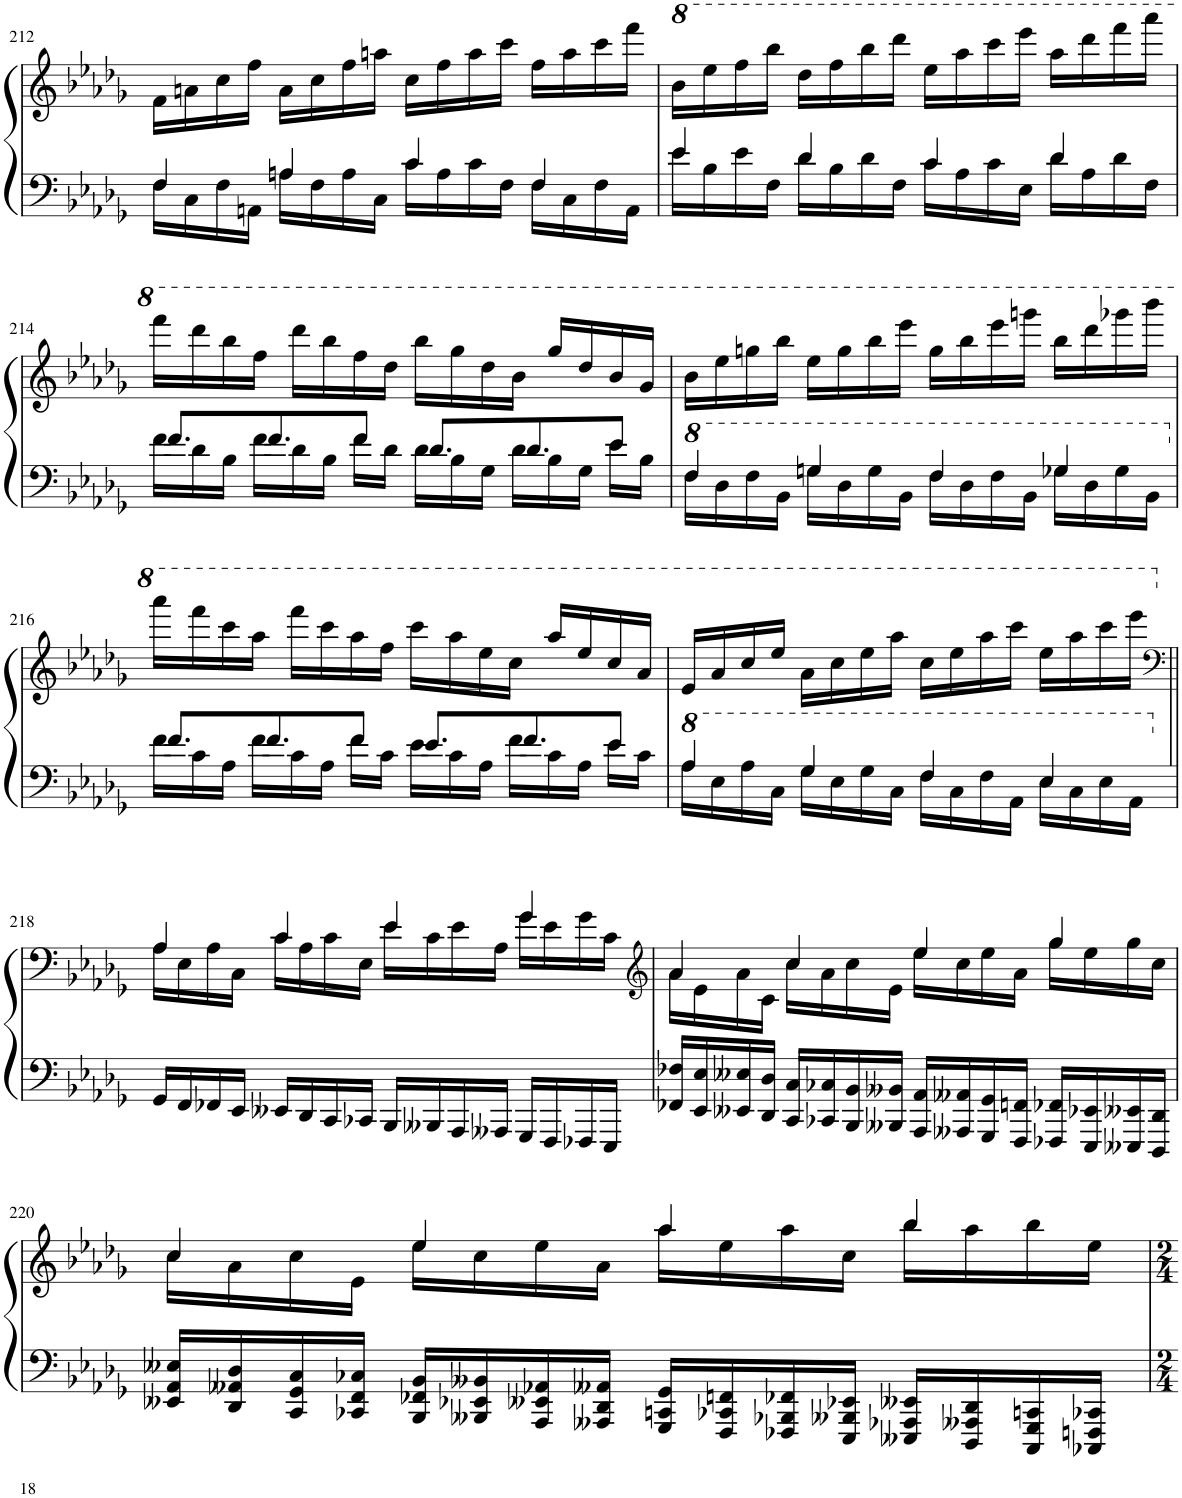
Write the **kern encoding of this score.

**kern	**kern
*part1	*part1
*staff2	*staff1
*I"Piano	*
*I'Pno.	*
!!LO:PB:g=z
*clefF4	*clefG2
*k[b-e-a-d-g-]	*k[b-e-a-d-g-]
*M4/4	*M4/4
=212	=212
*^	*
4F/	16F\LL	16f\LL
.	16C\	16an\
.	16F\	16cc\
.	16AAn\JJ	16ff\JJ
4An/	16A\LL	16a\LL
.	16F\	16cc\
.	16A\	16ff\
.	16C\JJ	16aan\JJ
4c/	16c\LL	16cc\LL
.	16A\	16ff\
.	16c\	16aa\
.	16F\JJ	16ccc\JJ
4F/	16F\LL	16ff\LL
.	16C\	16aa\
.	16F\	16ccc\
.	16AA\JJ	16fff\JJ
=213	=213	=213
*	*	*8va
4e-/	16e-\LL	16bb-\LL
.	16B-\	16eee-\
.	16e-\	16fff\
.	16F\JJ	16bbb-\JJ
4d-/	16d-\LL	16ddd-\LL
.	16B-\	16fff\
.	16d-\	16bbb-\
.	16F\JJ	16dddd-\JJ
4c/	16c\LL	16eee-\LL
.	16A-\	16aaa-\
.	16c\	16cccc\
.	16E-\JJ	16eeee-\JJ
4d-/	16d-\LL	16aaa-\LL
.	16A-\	16dddd-\
.	16d-\	16ffff\
.	16F\JJ	16aaaa-\JJ
!!LO:LB:g=z
=214	=214	=214
8.f/L	16f\LL	16ffff\LL
.	16d-\	16dddd-\
.	16B-\JJ	16bbb-\
8.f/	16f\LL	16fff\JJ
.	16d-\	16dddd-\LL
.	16B-\JJ	16bbb-\
8f/J	16f\LL	16fff\
.	16d-\JJ	16ddd-\JJ
8.d-/L	16d-\LL	16bbb-\LL
.	16B-\	16ggg-\
.	16G-\JJ	16ddd-\
8.d-/	16d-\LL	16bb-\JJ
.	16B-\	16ggg-/LL
.	16G-\JJ	16ddd-/
8e-/J	16e-\LL	16bb-/
.	16B-\JJ	16gg-/JJ
=215	=215	=215
*8va	*	*
4f/	16f\LL	16bb-\LL
.	16d-\	16eee-\
.	16f\	16gggn\
.	16B-\JJ	16bbb-\JJ
4gn/	16g\LL	16eee-\LL
.	16d-\	16ggg\
.	16g\	16bbb-\
.	16B-\JJ	16eeee-\JJ
4f/	16f\LL	16ggg\LL
.	16d-\	16bbb-\
.	16f\	16eeee-\
.	16B-\JJ	16ggggn\JJ
4g-X/	16g-\LL	16bbb-\LL
.	16d-\	16dddd-\
.	16g-\	16gggg-X\
.	16B-\JJ	16bbbb-\JJ
!!LO:LB:g=z
=216	=216	=216
*X8va	*	*
8.f/L	16f\LL	16aaaa-\LL
.	16c\	16ffff\
.	16A-\JJ	16cccc\
8.f/	16f\LL	16aaa-\JJ
.	16c\	16ffff\LL
.	16A-\JJ	16cccc\
8f/J	16f\LL	16aaa-\
.	16c\JJ	16fff\JJ
8.e-/L	16e-\LL	16cccc\LL
.	16c\	16aaa-\
.	16A-\JJ	16eee-\
8.f/	16f\LL	16ccc\JJ
.	16c\	16aaa-/LL
.	16A-\JJ	16eee-/
8e-/J	16e-\LL	16ccc/
.	16c\JJ	16aa-/JJ
=217	=217	=217
*8va	*	*
4a-/	16a-\LL	16ee-/LL
.	16e-\	16aa-/
.	16a-\	16ccc/
.	16c\JJ	16eee-/JJ
4g-/	16g-\LL	16aa-\LL
.	16e-\	16ccc\
.	16g-\	16eee-\
.	16c\JJ	16aaa-\JJ
4f/	16f\LL	16ccc\LL
.	16c\	16eee-\
.	16f\	16aaa-\
.	16A-\JJ	16cccc\JJ
4e-/	16e-\LL	16eee-\LL
.	16c\	16aaa-\
.	16e-\	16cccc\
.	16A-\JJ	16eeee-\JJ
*v	*v	*
!!LO:LB:g=z
=218||	=218||
*	*clefF4
*X8va	*
*	*X8va
*	*^
16GG-/LL	4A-/	16A-\LL
16FF/	.	16E-\
16FF-X/	.	16A-\
16EE-/JJ	.	16C\JJ
16EE--X/LL	4c/	16c\LL
16DD-/	.	16A-\
16CC/	.	16c\
16CC-X/JJ	.	16E-\JJ
16BBB-/LL	4e-/	16e-\LL
16BBB--X/	.	16c\
16AAA-/	.	16e-\
16AAA--X/JJ	.	16A-\JJ
16GGG-/LL	4g-/	16g-\LL
16FFF/	.	16e-\
16FFF-X/	.	16g-\
16EEE-/JJ	.	16c\JJ
=219	=219	=219
*	*clefG2	*
16FF-X/ 16F-X/LL	4a-/	16a-\LL
16EE-/ 16E-/	.	16e-\
16EE--X/ 16E--X/	.	16a-\
16DD-/ 16D-/JJ	.	16c\JJ
16CC/ 16C/LL	4cc/	16cc\LL
16CC-X/ 16C-X/	.	16a-\
16BBB-/ 16BB-/	.	16cc\
16BBB--X/ 16BB--X/JJ	.	16e-\JJ
16AAA-/ 16AA-/LL	4ee-/	16ee-\LL
16AAA--X/ 16AA--X/	.	16cc\
16GGG-/ 16GG-/	.	16ee-\
16FFF/ 16FFn/JJ	.	16a-\JJ
16FFF-X/ 16FF-X/LL	4gg-/	16gg-\LL
16EEE-/ 16EE-X/	.	16ee-\
16EEE--X/ 16EE--X/	.	16gg-\
16DDD-/ 16DD-/JJ	.	16cc\JJ
!!LO:LB:g=z	!!
=220	=220	=220
16EE--X/ 16AA-/ 16E--X/LL	4cc/	16cc\LL
16DD-/ 16AA--X/ 16D-/	.	16a-\
16CC/ 16GG-/ 16C/	.	16cc\
16CC-X/ 16FF/ 16C-X/JJ	.	16e-\JJ
16BBB-/ 16FF-X/ 16BB-/LL	4ee-/	16ee-\LL
16BBB--X/ 16EE-X/ 16BB--X/	.	16cc\
16AAA-/ 16EE--X/ 16AA-X/	.	16ee-\
16AAA--X/ 16DD-/ 16AA--X/JJ	.	16a-\JJ
16GGG-/ 16CCn/ 16GG-/LL	4aa-/	16aa-\LL
16FFF/ 16CC-X/ 16FFn/	.	16ee-\
16FFF-X/ 16BBB-X/ 16FF-X/	.	16aa-\
16EEE-/ 16BBB--X/ 16EE-X/JJ	.	16cc\JJ
16EEE--X/ 16AAA-X/ 16EE--X/LL	4bb-/	16bb-\LL
16DDD-/ 16AAA--X/ 16DD-/	.	16aa-\
16CCC/ 16GGG-/ 16CCn/	.	16bb-\
16CCC-X/ 16FFFn/ 16CC-X/JJ	.	16ee-\JJ
*	*v	*v
=	=
*-	*-
